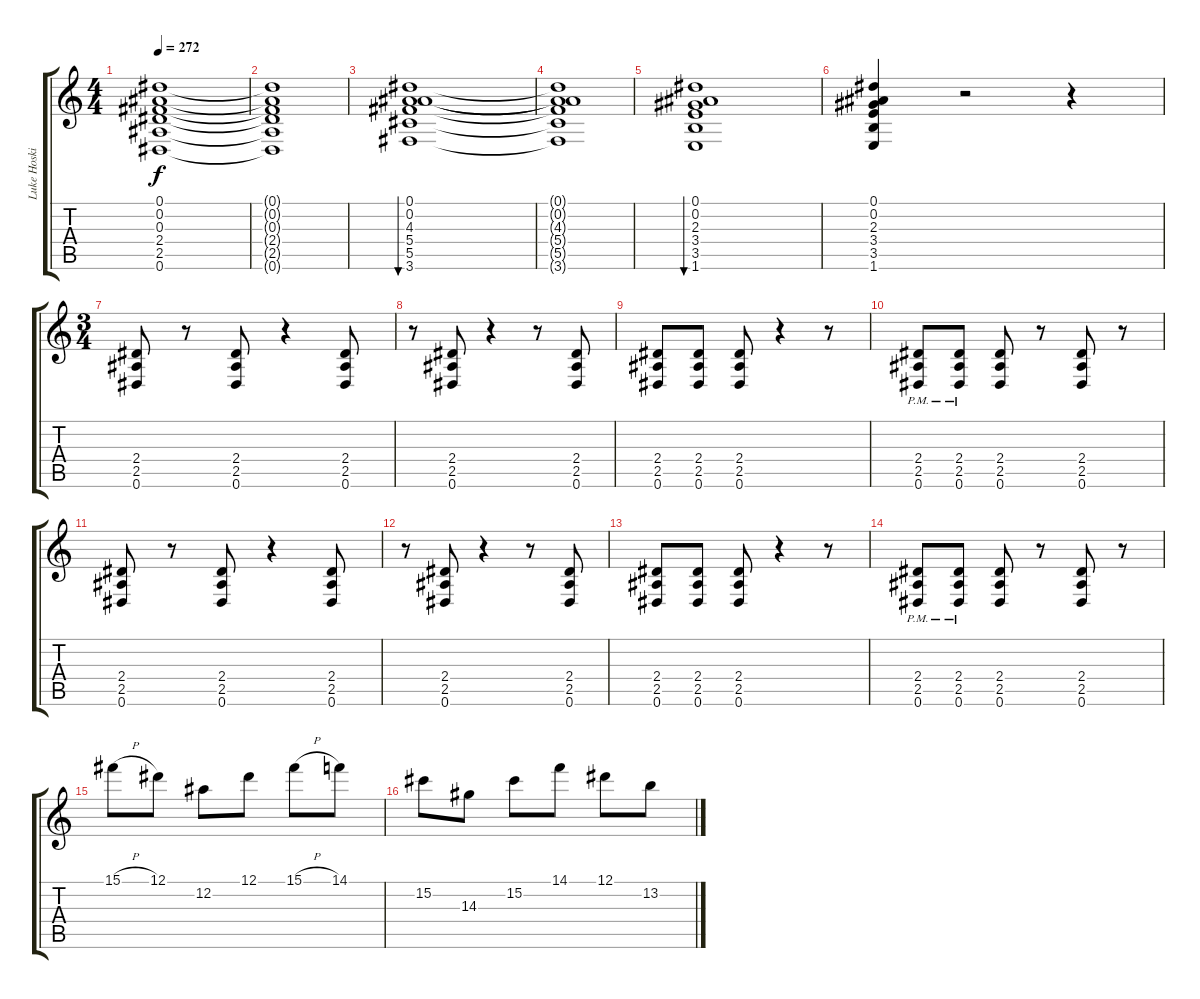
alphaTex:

\track ("Luke Hoskin" "Luke Hoski") {instrument overdrivenguitar}
\staff {score tabs}
\tuning (Eb4 Bb3 Gb3 Db3 Ab2 Eb2) {hide}
\ts (4 4)
\tempo 272
\clef g2
\ks c
(0.1{t} 0.2{t} 0.3{t} 2.4{t} 2.5{t} 0.6{t}).1{dy f} |
(0.1{t} 0.2{t} 0.3{t} 2.4{t} 2.5{t} 0.6{t}).1 |
(0.1 0.2 4.3 5.4 5.5 3.6).1{bu 480} |
(0.1{t} 0.2{t} 4.3{t} 5.4{t} 5.5{t} 3.6{t}).1 |
(0.1 0.2 2.3 3.4 3.5 1.6).1{bu 480} |
(0.1 0.2 2.3 3.4 3.5 1.6).4 r.2 r.4 |
\ts (3 4)
(2.4 2.5 0.6).8{balance 8} r.8 (2.4 2.5 0.6).8 r.4 (2.4 2.5 0.6).8 |
r.8 (2.4 2.5 0.6).8 r.4 r.8 (2.4 2.5 0.6).8 |
(2.4 2.5 0.6).8 (2.4 2.5 0.6).8 (2.4 2.5 0.6).8 r.4 r.8 |
(2.4{pm} 2.5{pm} 0.6{pm}).8 (2.4{pm} 2.5{pm} 0.6{pm}).8 (2.4 2.5 0.6).8 r.8 (2.4 2.5 0.6).8 r.8 |
(2.4 2.5 0.6).8 r.8 (2.4 2.5 0.6).8 r.4 (2.4 2.5 0.6).8 |
r.8 (2.4 2.5 0.6).8 r.4 r.8 (2.4 2.5 0.6).8 |
(2.4 2.5 0.6).8 (2.4 2.5 0.6).8 (2.4 2.5 0.6).8 r.4 r.8 |
(2.4{pm} 2.5{pm} 0.6{pm}).8 (2.4{pm} 2.5{pm} 0.6{pm}).8 (2.4 2.5 0.6).8 r.8 (2.4 2.5 0.6).8 r.8 |
15.1{h}.8 12.1.8 12.2.8 12.1.8 15.1{h}.8 14.1.8 |
15.2.8 14.3.8 15.2.8 14.1.8 12.1.8 13.2.8
